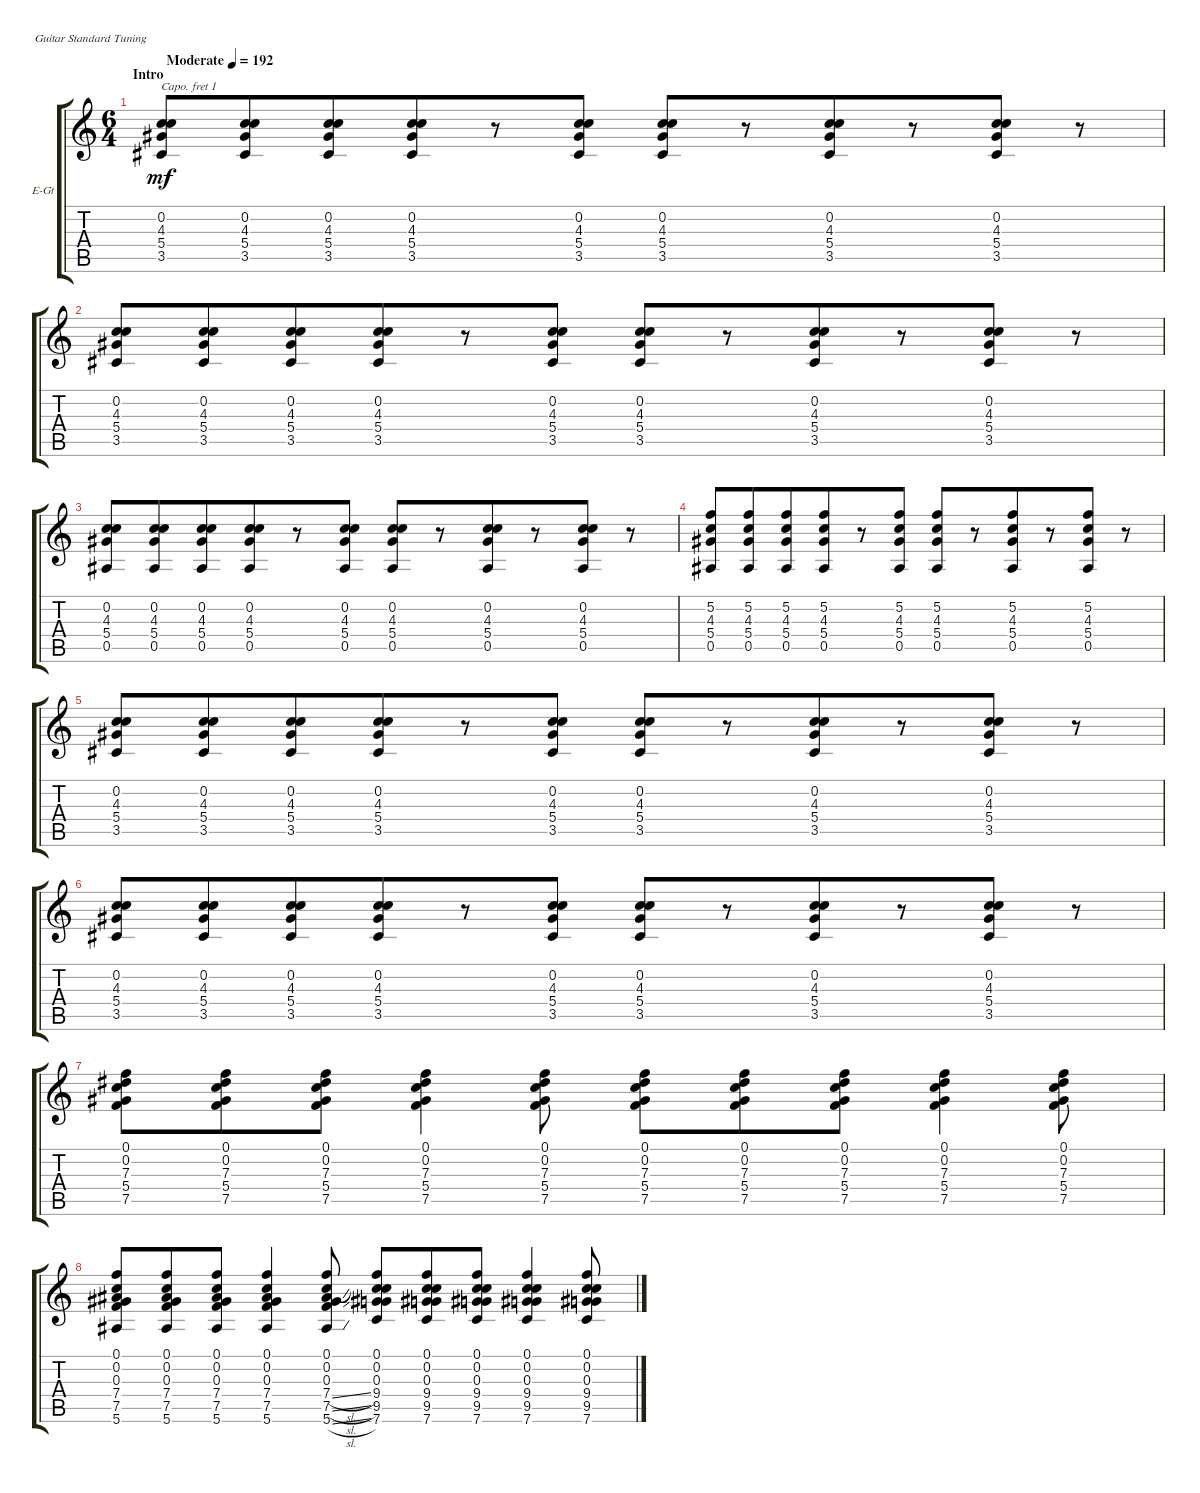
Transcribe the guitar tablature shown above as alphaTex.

\bracketExtendMode groupsimilarinstruments
\firstSystemTrackNameOrientation horizontal
\otherSystemsTrackNameOrientation horizontal
\track ("Guitar 2" "E-Gt") {instrument distortionguitar}
\staff {score tabs}
\capo 1
\tuning (E4 B3 G3 D3 A2 E2)
\ts (6 4)
\beaming (8 6 6)
\section ("" "Intro")
\tempo (192 "Moderate")
\clef g2
\ks c
(3.5 5.4 4.3 0.2).8{dy mf instrument distortionguitar} (3.5 5.4 4.3 0.2).8 (3.5 5.4 4.3 0.2).8 (3.5 5.4 4.3 0.2).8 r.8 (3.5 5.4 4.3 0.2).8 (3.5 5.4 4.3 0.2).8 r.8 (3.5 5.4 4.3 0.2).8 r.8 (3.5 5.4 4.3 0.2).8 r.8 |
(3.5 5.4 4.3 0.2).8 (3.5 5.4 4.3 0.2).8 (3.5 5.4 4.3 0.2).8 (3.5 5.4 4.3 0.2).8 r.8 (3.5 5.4 4.3 0.2).8 (3.5 5.4 4.3 0.2).8 r.8 (3.5 5.4 4.3 0.2).8 r.8 (3.5 5.4 4.3 0.2).8 r.8 |
(0.5 5.4 4.3 0.2).8 (0.5 5.4 4.3 0.2).8 (0.5 5.4 4.3 0.2).8 (0.5 5.4 4.3 0.2).8 r.8 (0.5 5.4 4.3 0.2).8 (0.5 5.4 4.3 0.2).8 r.8 (0.5 5.4 4.3 0.2).8 r.8 (0.5 5.4 4.3 0.2).8 r.8 |
(0.5 5.4 4.3 5.2).8 (0.5 5.4 4.3 5.2).8 (0.5 5.4 4.3 5.2).8 (0.5 5.4 4.3 5.2).8 r.8 (0.5 5.4 4.3 5.2).8 (0.5 5.4 4.3 5.2).8 r.8 (0.5 5.4 4.3 5.2).8 r.8 (0.5 5.4 4.3 5.2).8 r.8 |
(3.5 5.4 4.3 0.2).8 (3.5 5.4 4.3 0.2).8 (3.5 5.4 4.3 0.2).8 (3.5 5.4 4.3 0.2).8 r.8 (3.5 5.4 4.3 0.2).8 (3.5 5.4 4.3 0.2).8 r.8 (3.5 5.4 4.3 0.2).8 r.8 (3.5 5.4 4.3 0.2).8 r.8 |
(3.5 5.4 4.3 0.2).8 (3.5 5.4 4.3 0.2).8 (3.5 5.4 4.3 0.2).8 (3.5 5.4 4.3 0.2).8 r.8 (3.5 5.4 4.3 0.2).8 (3.5 5.4 4.3 0.2).8 r.8 (3.5 5.4 4.3 0.2).8 r.8 (3.5 5.4 4.3 0.2).8 r.8 |
(7.5 5.4 7.3 0.2 0.1).8 (7.5 5.4 7.3 0.2 0.1).8 (7.5 5.4 7.3 0.2 0.1).8 (7.5 5.4 7.3 0.2 0.1).4 (7.5 5.4 7.3 0.2 0.1).8 (7.5 5.4 7.3 0.2 0.1).8 (7.5 5.4 7.3 0.2 0.1).8 (7.5 5.4 7.3 0.2 0.1).8 (7.5 5.4 7.3 0.2 0.1).4 (7.5 5.4 7.3 0.2 0.1).8 |
(5.6 7.5 7.4 0.3 0.2 0.1).8 (5.6 7.5 7.4 0.3 0.2 0.1).8 (5.6 7.5 7.4 0.3 0.2 0.1).8 (5.6 7.5 7.4 0.3 0.2 0.1).4 (5.6{sl} 7.5{sl} 7.4{sl} 0.3 0.2 0.1).8 (7.6 9.5 9.4 0.3 0.2 0.1).8 (7.6 9.5 9.4 0.3 0.2 0.1).8 (7.6 9.5 9.4 0.3 0.2 0.1).8 (7.6 9.5 9.4 0.3 0.2 0.1).4 (7.6 9.5 9.4 0.3 0.2 0.1).8
